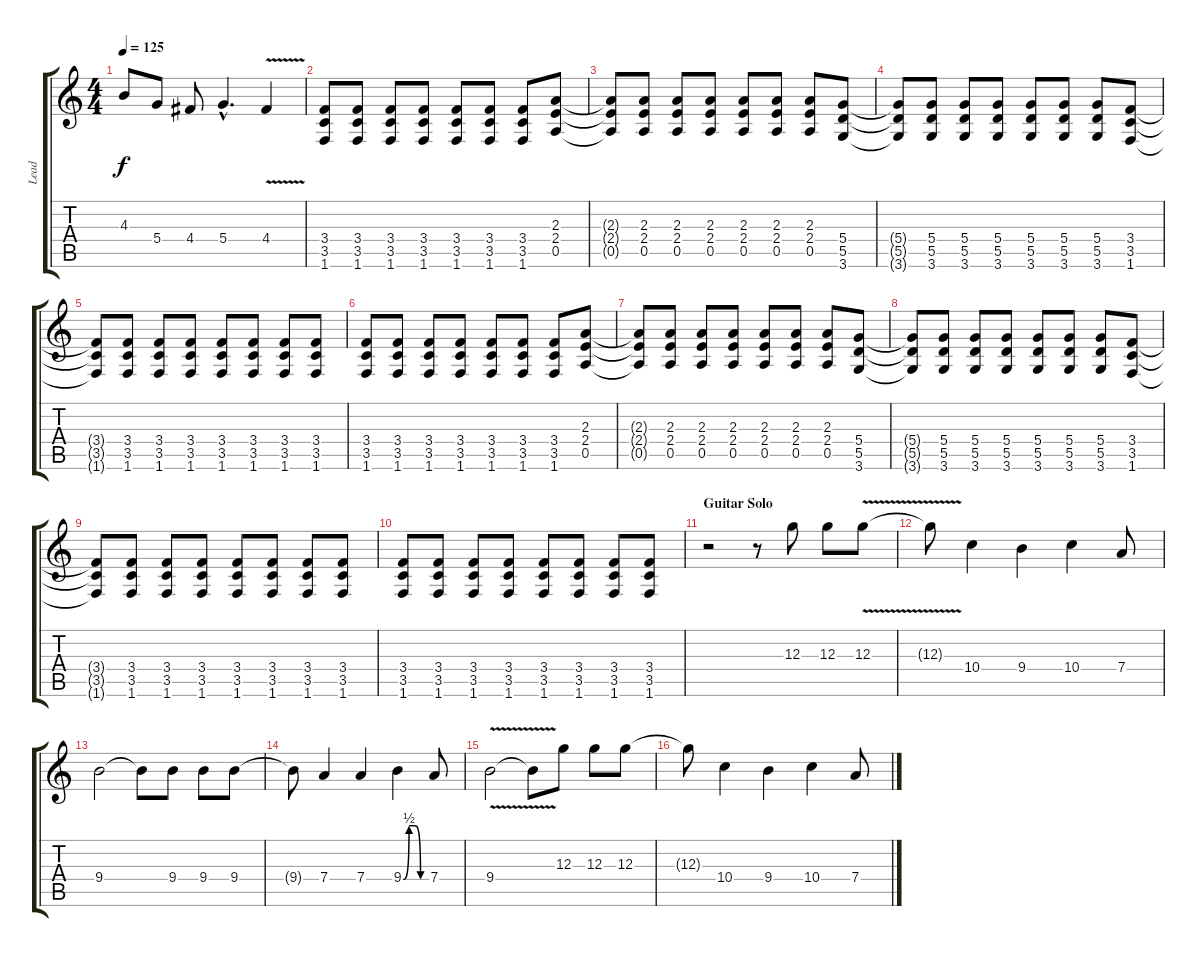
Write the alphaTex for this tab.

\track ("Lead" "Lead") {instrument distortionguitar}
\staff {score tabs}
\tuning (E4 B3 G3 D3 A2 E2) {hide}
\ts (4 4)
\tempo 125
\clef g2
\ks c
4.3{t}.8{dy f} 5.4.8 4.4.8 5.4{hac}.4{d} 4.4{v}.4 |
(3.4 3.5 1.6).8 (3.4 3.5 1.6).8 (3.4 3.5 1.6).8 (3.4 3.5 1.6).8 (3.4 3.5 1.6).8 (3.4 3.5 1.6).8 (3.4 3.5 1.6).8 (2.3 2.4 0.5).8 |
(2.3{t} 2.4{t} 0.5{t}).8 (2.3 2.4 0.5).8 (2.3 2.4 0.5).8 (2.3 2.4 0.5).8 (2.3 2.4 0.5).8 (2.3 2.4 0.5).8 (2.3 2.4 0.5).8 (5.4 5.5 3.6).8 |
(5.4{t} 5.5{t} 3.6{t}).8 (5.4 5.5 3.6).8 (5.4 5.5 3.6).8 (5.4 5.5 3.6).8 (5.4 5.5 3.6).8 (5.4 5.5 3.6).8 (5.4 5.5 3.6).8 (3.4 3.5 1.6).8 |
(3.4{t} 3.5{t} 1.6{t}).8 (3.4 3.5 1.6).8 (3.4 3.5 1.6).8 (3.4 3.5 1.6).8 (3.4 3.5 1.6).8 (3.4 3.5 1.6).8 (3.4 3.5 1.6).8 (3.4 3.5 1.6).8 |
(3.4 3.5 1.6).8 (3.4 3.5 1.6).8 (3.4 3.5 1.6).8 (3.4 3.5 1.6).8 (3.4 3.5 1.6).8 (3.4 3.5 1.6).8 (3.4 3.5 1.6).8 (2.3 2.4 0.5).8 |
(2.3{t} 2.4{t} 0.5{t}).8 (2.3 2.4 0.5).8 (2.3 2.4 0.5).8 (2.3 2.4 0.5).8 (2.3 2.4 0.5).8 (2.3 2.4 0.5).8 (2.3 2.4 0.5).8 (5.4 5.5 3.6).8 |
(5.4{t} 5.5{t} 3.6{t}).8 (5.4 5.5 3.6).8 (5.4 5.5 3.6).8 (5.4 5.5 3.6).8 (5.4 5.5 3.6).8 (5.4 5.5 3.6).8 (5.4 5.5 3.6).8 (3.4 3.5 1.6).8 |
(3.4{t} 3.5{t} 1.6{t}).8 (3.4 3.5 1.6).8 (3.4 3.5 1.6).8 (3.4 3.5 1.6).8 (3.4 3.5 1.6).8 (3.4 3.5 1.6).8 (3.4 3.5 1.6).8 (3.4 3.5 1.6).8 |
(3.4 3.5 1.6).8 (3.4 3.5 1.6).8 (3.4 3.5 1.6).8 (3.4 3.5 1.6).8 (3.4 3.5 1.6).8 (3.4 3.5 1.6).8 (3.4 3.5 1.6).8 (3.4 3.5 1.6).8 |
\section ("" "Guitar Solo")
r.2{volume 16 instrument distortionguitar} r.8 12.3.8 12.3.8 12.3{v}.8 |
12.3{t}.8 10.4.4 9.4.4 10.4.4 7.4.8 |
9.4.2 9.4{t}.8 9.4.8 9.4.8 9.4.8 |
9.4{t}.8 7.4.4 7.4.4 9.4{be (custom 0 0 15 2 30 2 45 0 60 0)}.4 7.4.8 |
9.4{v}.2 9.4{t}.8 12.3.8 12.3.8 12.3.8 |
12.3{t}.8 10.4.4 9.4.4 10.4.4 7.4.8
